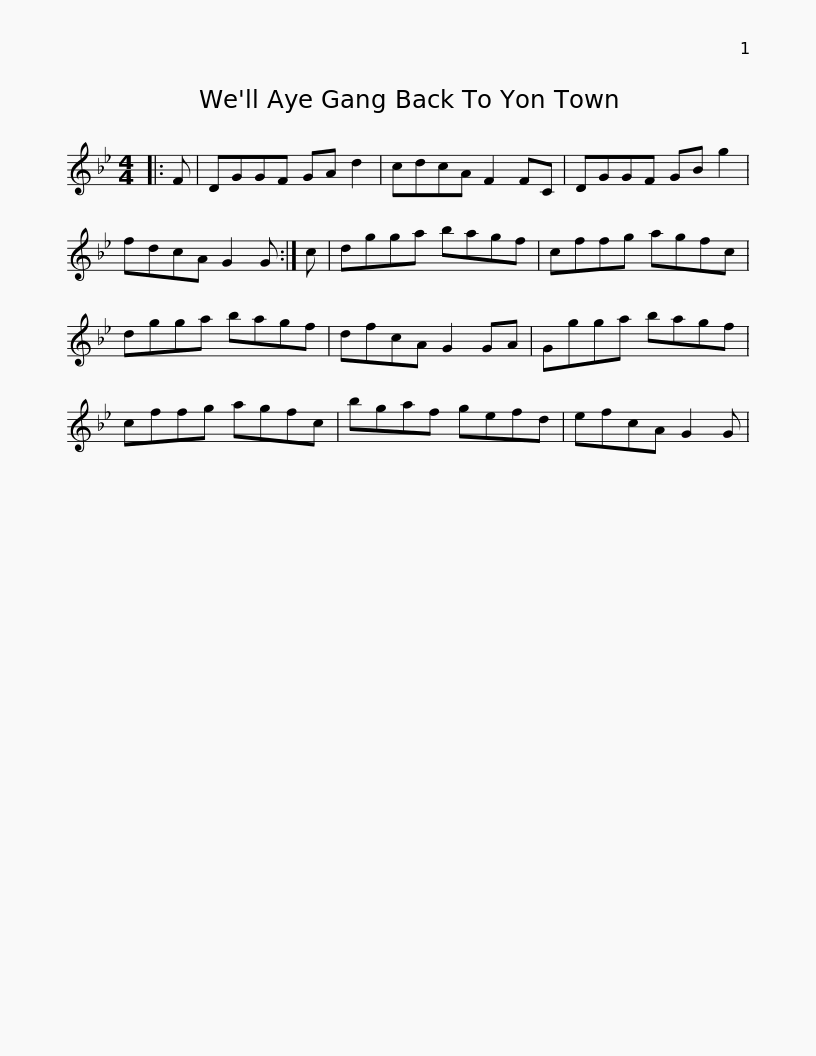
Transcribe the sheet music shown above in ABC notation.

X:1
L:1/8
M:4/4
I:linebreak $
K:Gmin
V:1 treble
V:1
|: F | DGGF GA d2 | cdcA F2 FC | DGGF GB g2 | fdcA G2 G :| %5
 c | dgga bagf |$ cffg agfc | dgga bagf | dfcA G2 GA | %10
 Ggga bagf | cffg agfc |$ bgaf gefd | efcA G2 G | %14
